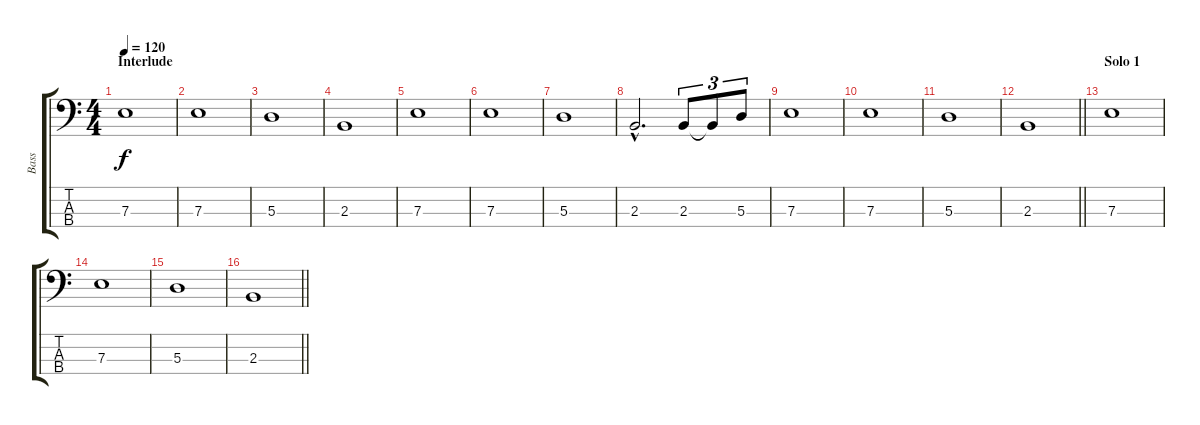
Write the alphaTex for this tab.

\track ("Bass" "Bass") {instrument electricbassfinger}
\staff {score tabs}
\tuning (G2 D2 A1 E1) {hide}
\ts (4 4)
\section ("" "Interlude")
\tempo 120
\clef f4
\ks c
7.3.1{dy f} |
7.3.1 |
5.3.1 |
2.3.1 |
7.3.1 |
7.3.1 |
5.3.1 |
2.3{hac}.2{d} 2.3.8{tu (3 2)} 2.3{t}.8{tu (3 2)} 5.3.8{tu (3 2)} |
7.3.1 |
7.3.1 |
5.3.1 |
\barLineRight lightlight
2.3.1 |
\section ("" "Solo 1")
7.3.1 |
7.3.1 |
5.3.1 |
\barLineRight lightlight
2.3.1
